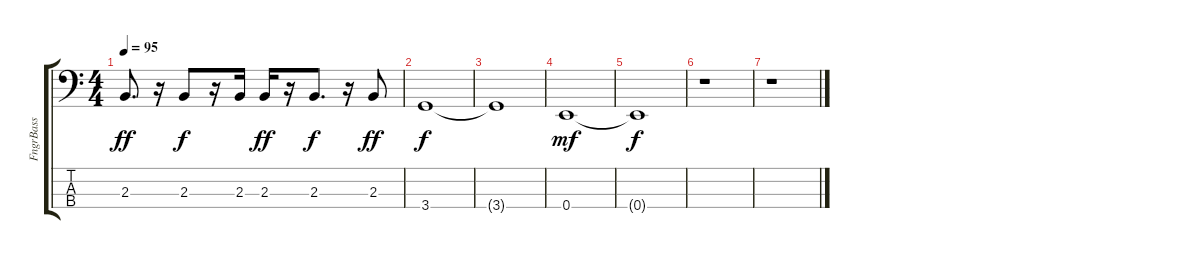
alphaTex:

\track ("FngrBass" "FngrBass") {instrument electricbassfinger}
\staff {score tabs}
\tuning (G2 D2 A1 E1) {hide}
\ts (4 4)
\tempo 95
\clef f4
\ks c
2.3.8{d dy ff} r.16 2.3.8{dy f} r.16 2.3.16 2.3.16{dy ff} r.16 2.3.8{d dy f} r.16 2.3.8{dy ff} |
3.4.1{dy f} |
3.4{t}.1 |
0.4.1{dy mf} |
0.4{t}.1{dy f} |
r.1 |
r.1
